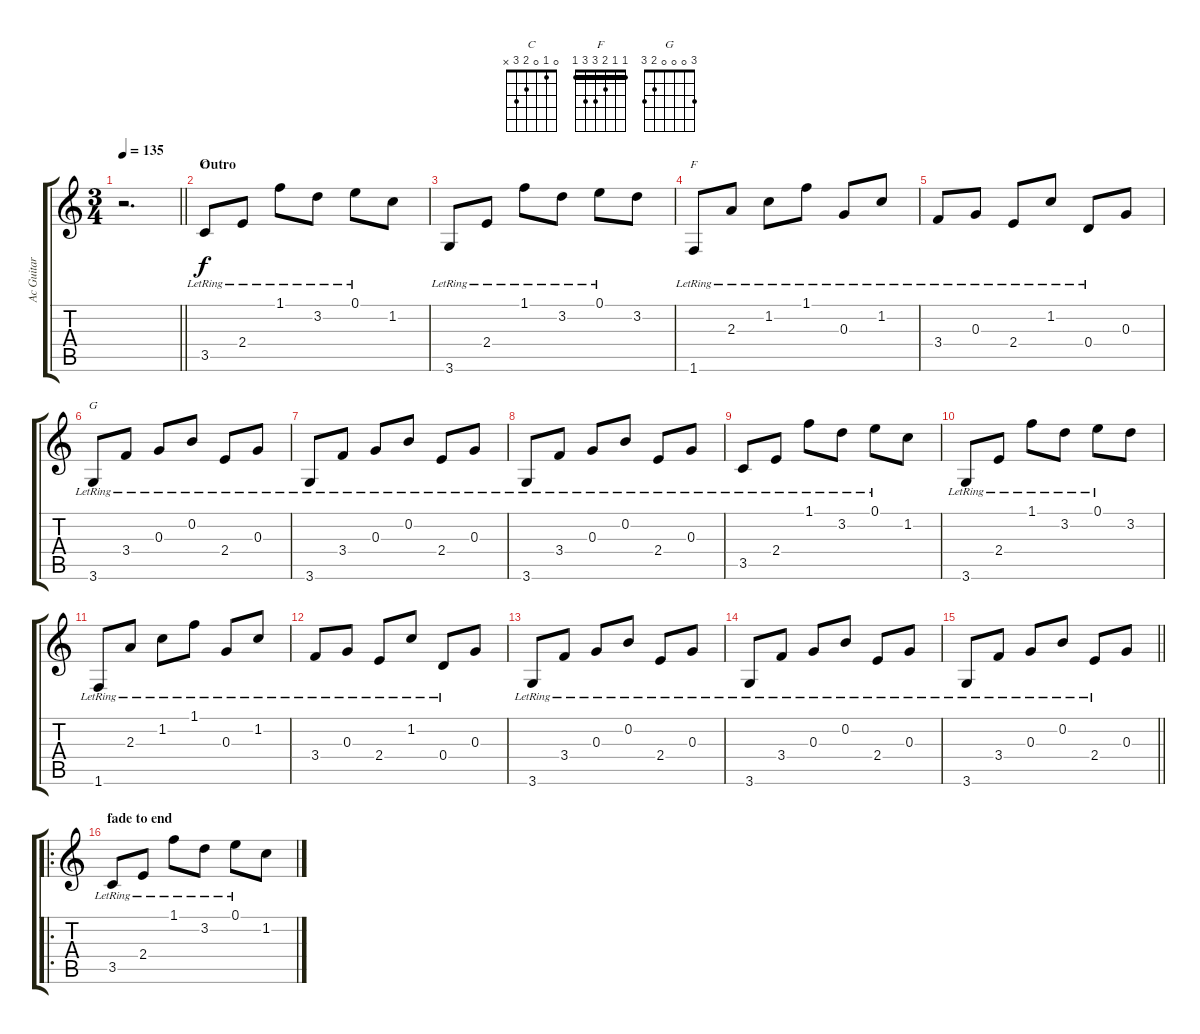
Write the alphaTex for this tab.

\track ("Ac Guitar" "Ac Guitar") {instrument acousticguitarsteel}
\staff {score tabs}
\tuning (E4 B3 G3 D3 A2 E2) {hide}
\chord ("C" 0 1 0 2 3 x)
\chord ("F" 1 1 2 3 3 1) {barre 1}
\chord ("G" 3 0 0 0 2 3)
\ts (3 4)
\tempo 135
\clef g2
\barLineRight lightlight
\ks c
r.2{d dy f} |
\section ("" "Outro")
3.5{lr}.8{ch "C"} 2.4{lr}.8 1.1{lr}.8 3.2{lr}.8 0.1{lr}.8 1.2.8 |
3.6{lr}.8 2.4{lr}.8 1.1{lr}.8 3.2{lr}.8 0.1{lr}.8 3.2.8 |
1.6{lr}.8{ch "F"} 2.3{lr}.8 1.2{lr}.8 1.1{lr}.8 0.3{lr}.8 1.2{lr}.8 |
3.4{lr}.8 0.3{lr}.8 2.4{lr}.8 1.2{lr}.8 0.4{lr}.8 0.3.8 |
3.6{lr}.8{ch "G"} 3.4{lr}.8 0.3{lr}.8 0.2{lr}.8 2.4{lr}.8 0.3{lr}.8 |
3.6{lr}.8 3.4{lr}.8 0.3{lr}.8 0.2{lr}.8 2.4{lr}.8 0.3{lr}.8 |
3.6{lr}.8 3.4{lr}.8 0.3{lr}.8 0.2{lr}.8 2.4{lr}.8 0.3{lr}.8 |
3.5{lr}.8 2.4{lr}.8 1.1{lr}.8 3.2{lr}.8 0.1{lr}.8 1.2.8 |
3.6{lr}.8 2.4{lr}.8 1.1{lr}.8 3.2{lr}.8 0.1{lr}.8 3.2.8 |
1.6{lr}.8 2.3{lr}.8 1.2{lr}.8 1.1{lr}.8 0.3{lr}.8 1.2{lr}.8 |
3.4{lr}.8 0.3{lr}.8 2.4{lr}.8 1.2{lr}.8 0.4{lr}.8 0.3.8 |
3.6{lr}.8 3.4{lr}.8 0.3{lr}.8 0.2{lr}.8 2.4{lr}.8 0.3{lr}.8 |
3.6{lr}.8 3.4{lr}.8 0.3{lr}.8 0.2{lr}.8 2.4{lr}.8 0.3{lr}.8 |
\barLineRight lightlight
3.6{lr}.8 3.4{lr}.8 0.3{lr}.8 0.2{lr}.8 2.4{lr}.8 0.3.8 |
\ro
\section ("" "fade to end")
3.5{lr}.8 2.4{lr}.8 1.1{lr}.8 3.2{lr}.8 0.1{lr}.8 1.2.8
